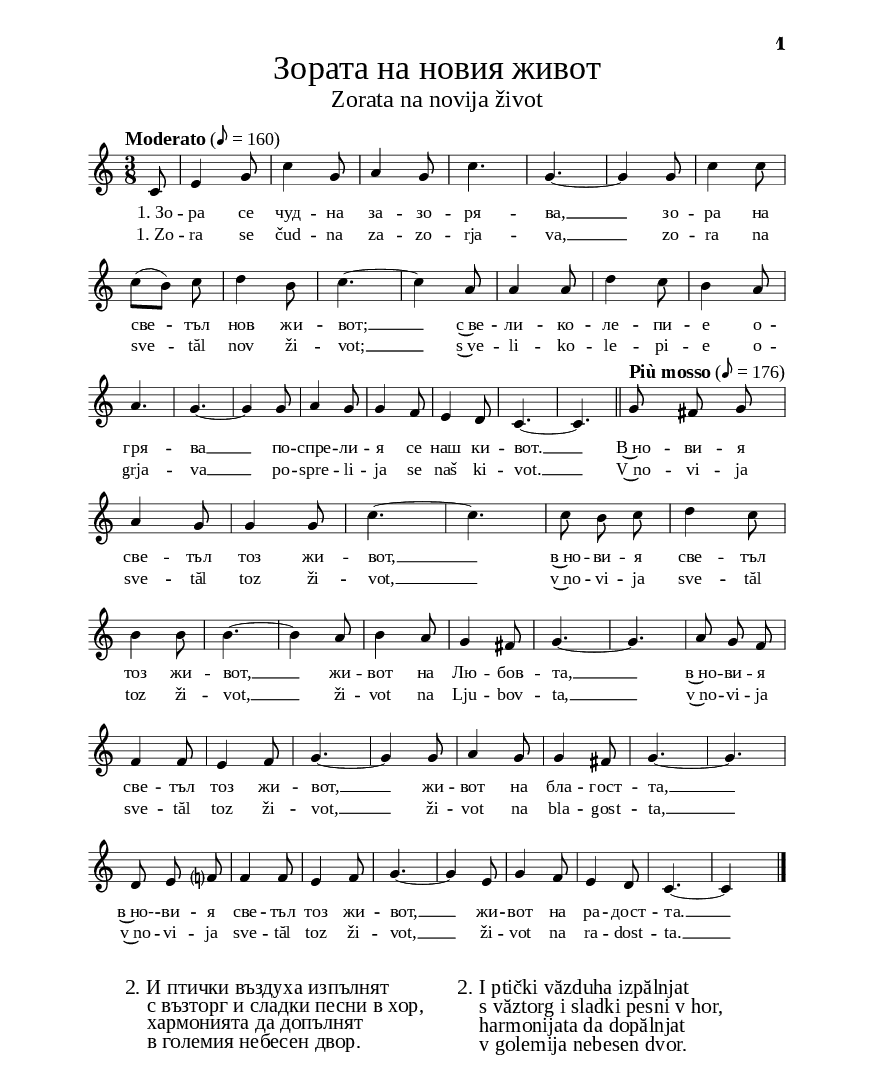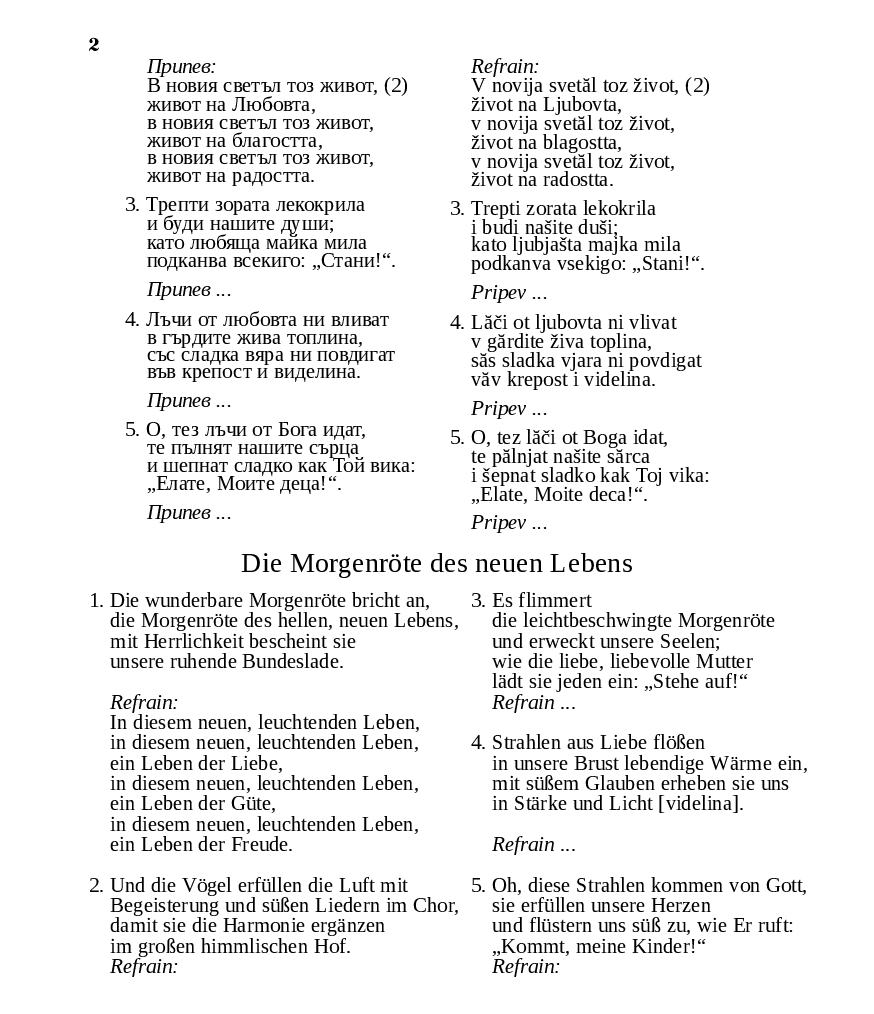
\version "2.24.3"

% include paper part and global functions
\include "include/globals.ily"

\bookpart {
  \label #'ref016
  \tocItem \markup "Зората на новия живот – Zorata na novija život"
  \include "include/bookpart-paper.ily"
  \score {
    \include "include/score-layout.ily"

    \new Voice \absolute  {
      \clef treble
      \key c \major
      \time 3/8
      \tempoFunc "Moderato" 8 "160"
      \partial 8
      \autoBeamOff
      c'8 |e'4 g'8|c''4 g'8 |a'4 g'8 |c''4.| g'4. ~ |  g'4 g'8 |
      c''4 c''8| \break \once \autoBeamOn c''8 ([  b'8  ])  \noBeam  c''8 |d''4 b'8  |c''4. ~ | c''4  a'8| a'4 a'8|
      d''4  c''8|  b'4 a'8| \break a'4. | g'4. ~ | g'4  g'8 | a'4 g'8 | g'4 f'8 |
      e'4 d'8 | c'4. ~ | c'4.  |   \bar "||"
      \tempoFunc "Più mosso" 8 "176"
      g'8  fis'8 g'8 | \break a'4 g'8 | g'4 g'8 | c''4. ~ |
      c''4.  |   c''8 b'8 c''8| d''4 c''8 |  \break b'4  b'8 | b'4. ~ | b'4   a'8| b'4 a'8 |
      g'4 fis'8 | g'4. ~ | g'4.  |  a'8 g'8 f'8 | \break f'4 f'8 | e'4 f'8 | g'4. ~ |
      g'4  g'8 | a'4 g'8 | g'4 fis'8 | g'4. ~ | g'4. | \break d'8 e'8 f'?8| f'4 f'8 |
      e'4 f'8 | g'4. ~ |g'4  e'8 | g'4 f'8 | e'4 d'8 | c'4. ~ | c' 4 s8 | \bar "|."
    }

    \addlyrics {
      "1. Зо" -- ра се чуд -- на за -- зо -- ря -- ва, __ зо --
      ра на све -- тъл нов жи -- вот; __ с~ве -- ли -- ко --
      ле -- пи -- е о -- гря -- ва __  по -- спре -- ли -- я се
      наш ки -- вот. __  В~но -- ви -- я све -- тъл тоз жи -- вот, __
      в~но -- ви -- я све -- тъл тоз жи -- вот, __  жи -- вот на
      Лю -- бов -- та, __   в~но -- ви -- я све -- тъл тоз жи -- вот, __
      жи -- вот на бла -- гост -- та, __  "в~но-" -- ви -- я све -- тъл
      тоз жи -- вот, __  жи -- вот на ра -- дост -- та. __
    }
    \addlyrics {
      "1. Zo" -- ra se čud -- na za -- zo -- rja -- va, __ zo --
      ra na sve -- tăl nov ži -- vot; __ s~ve -- li -- ko --
      le -- pi -- e o -- grja -- va __  po -- spre -- li -- ja se
      naš ki -- vot. __  V~no -- vi -- ja sve -- tăl toz ži -- vot, __
      v~no -- vi -- ja sve -- tăl toz ži -- vot, __  ži -- vot na
      Lju -- bov -- ta, __   v~no -- vi -- ja sve -- tăl toz ži -- vot, __
      ži -- vot na bla -- gost -- ta, __  v~no -- vi -- ja sve -- tăl
      toz ži -- vot, __  ži -- vot na ra -- dost -- ta. __
    }

    \header {
      title = \titleFunc "Зората на новия живот" "Zorata na novija život"
    }

    \midi{}
  }

  \markup \empty-two

  \markup \abs-fontsize #10 {
    \hspace #5
    \override #`(baseline-skip . ,bgCoupletBaselineSkip)

    \column {
      % score

      \line { 2. И птички въздуха изпълнят }
      \line {   "   " с възторг и сладки песни в хор, }
      \line {   "   " хармонията да допълнят }
      \line {   "   " в големия небесен двор.}

    }

    \hspace #4
    \override #`(baseline-skip . ,bgCoupletBaselineSkip)
    \column {
      \line { 2. I ptički văzduha izpălnjat }
      \line {   "   " s văztorg i sladki pesni v hor, }
      \line {   "   " harmonijata da dopălnjat }
      \line {   "   " v golemija nebesen dvor.}

    }
  } % m



  \markup \abs-fontsize #10 {
    \hspace #5
    \override #`(baseline-skip . ,bgCoupletBaselineSkip)

    \column {
      \line { "   " \italic {Припев: } }
      \line {  "   " В новия светъл тоз живот, (2) }
      \line { "   " живот на Любовта, }
      \line {  "   " в новия светъл тоз живот,}
      \line { "   " живот на благостта, }
      \line { "   "  в новия светъл тоз живот,}
      \line {  "   " живот на радостта.}
      \vspace #0.5

      \line { 3. Трепти зората лекокрила  }
      \line {   "   " и буди нашите души; }
      \line {   "   " като любяща майка мила}
      \line {   "   " подканва всекиго: „Стани!“.}

      \vspace #0.5
      \line { "   " \italic {Припев ...} }
      \vspace #0.5

      \line { 4. Лъчи от  любовта ни вливат }
      \line {   "   " в гърдите жива топлина, }
      \line {   "   " със сладка вяра ни повдигат }
      \line {   "   " във крепост и виделина. }

      \vspace #0.5
      \line { "   " \italic {Припев ...} }
      \vspace #0.5

      \line { 5.  О, тез лъчи от Бога идат, }
      \line {   "   " те пълнят нашите сърца }
      \line {   "   " и шепнат сладко как Той вика: }
      \line {   "   " „Елате, Mоите деца!“. }
      \vspace #0.5
      \line { "   " \italic {Припев ...} }
      \vspace #0.5
    }

    \hspace #4
    \override #`(baseline-skip . ,bgCoupletBaselineSkip)
    \column {

      \line { "   " \italic {Refrain: } }
      \line {  "   " V novija svetăl toz život, (2) }
      \line { "   " život na Ljubovta, }
      \line {  "   " v novija svetăl toz život,}
      \line { "   " život na blagostta, }
      \line { "   "  v novija svetăl toz život,}
      \line {  "   " život na radostta.}
      \vspace #0.5

      \line { 3. Trepti zorata lekokrila  }
      \line {   "   " i budi našite duši; }
      \line {   "   " kato ljubjašta majka mila}
      \line {   "   " podkanva vsekigo: „Stani!“.}

      \vspace #0.5
      \line { "   " \italic {Pripev ...} }
      \vspace #0.5

      \line { 4. Lăči ot  ljubovta ni vlivat }
      \line {   "   " v gărdite živa toplina, }
      \line {   "   " săs sladka vjara ni povdigat }
      \line {   "   " văv krepost i videlina. }

      \vspace #0.5
      \line { "   " \italic {Pripev ...} }
      \vspace #0.5

      \line { 5.  O, tez lăči ot Boga idat, }
      \line {   "   " te pălnjat našite sărca }
      \line {   "   " i šepnat sladko kak Toj vika: }
      \line {   "   " „Elate, Moite deca!“. }
      \vspace #0.5
      \line { "   " \italic {Pripev ...} }
      \vspace #0.5
    }
  } % markup

  \markup \empty-one

  % include foreign translation(s) of the song
  \version "2.24.3"

\markup \fill-line { \fontsize #deTitleFontSize "Die Morgenröte des neuen Lebens" }
\markup \null
\markup \null
\markup \fontsize #+2.3 {

  \override #'(baseline-skip . 2.8)

  \column {
    \line { 1. Die wunderbare Morgenröte bricht an, }
    \line {   "   " die Morgenröte des hellen, neuen Lebens, }
    \line {   "   " mit Herrlichkeit bescheint sie}
    \line {   "   " unsere ruhende Bundeslade.}
    \line { " " }
    \line { "   " \italic { Refrain:}  }
    \line {   "   "In diesem neuen, leuchtenden Leben, }
     \line {   "   "in diesem neuen, leuchtenden Leben, }
    \line {   "   "ein Leben der Liebe, }
    \line {   "   " in diesem neuen, leuchtenden Leben, }
    \line {   "   " ein Leben der Güte, }
    \line {   "   "in diesem neuen, leuchtenden Leben, }
    \line {   "   "ein Leben der Freude.}

    \line { " " }
    \line { 2. Und die Vögel erfüllen die Luft mit }
    \line {   "   "Begeisterung und süßen Liedern im Chor, }
    \line {   "   " damit sie die Harmonie ergänzen }
    \line {   "   " im großen himmlischen Hof. }

    \line { "   " \italic { Refrain:}  }

  }
 \hspace #1
  \override #'(baseline-skip . 2.8)
 

  \column {
    \line { 3. Es flimmert  }
    \line {   "   " die leichtbeschwingtе Morgenröte }
    \line {   "   " und erweckt unsere Seelen; }
    \line {   "   " wie die liebe, liebevolle Mutter }
    \line {   "   " lädt sie jeden ein: „Stehe auf!“ }
    \line { "   " \italic { Refrain } ... }
    \line { " " }

    \line { 4. Strahlen aus Liebe flößen }
    \line {   "   " in unsere Brust lebendige Wärme ein, }
    \line {   "   " mit süßem Glauben erheben sie uns }
    \line {   "   " in Stärke und Licht [videlina].}

    \line { " " }
    \line { "   " \italic { Refrain } ... }

    \line { " " }
    \line { 5. Oh, diese Strahlen kommen von Gott, }
    \line {   "   " sie erfüllen unsere Herzen }
    \line {   "   " und flüstern uns süß zu, wie Er ruft: }
    \line {   "   " „Kommt, meine Kinder!“}
    \line { "   " \italic { Refrain:}  }

  }
}


} % bookpart
